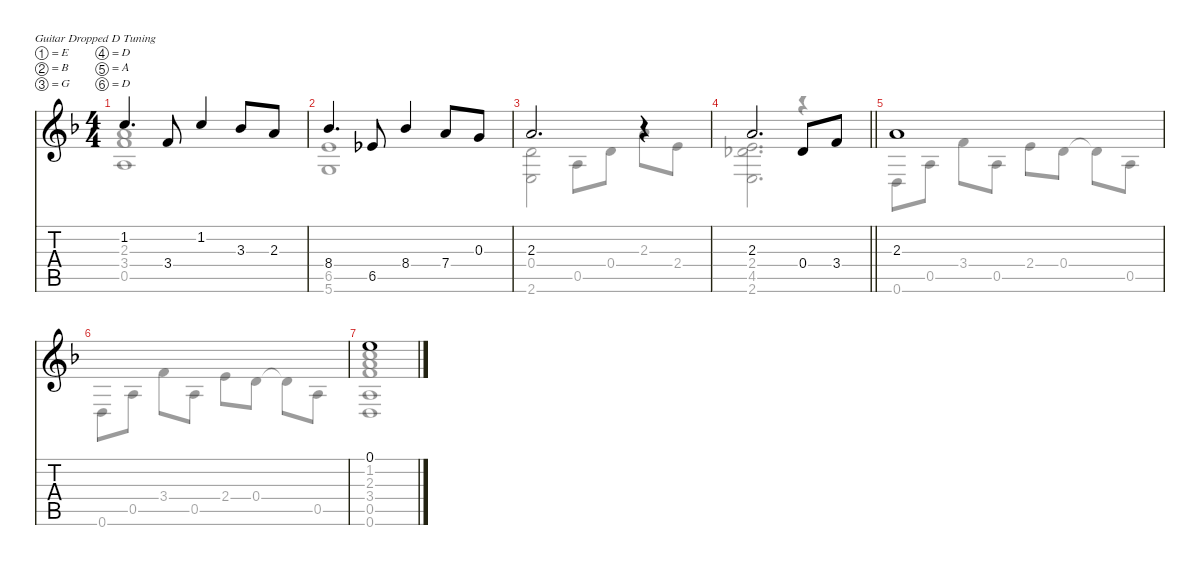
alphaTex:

\defaultSystemsLayout 4
\hideDynamics
\bracketExtendMode nobrackets
\singleTrackTrackNamePolicy hidden
\multiTrackTrackNamePolicy hidden
\firstSystemTrackNameMode fullname
\firstSystemTrackNameOrientation horizontal
\otherSystemsTrackNameOrientation horizontal
\track ("Acoustic Guitar" "Acoustic G") {instrument acousticguitarnylon}
\staff {score tabs}
\tuning (E4 B3 G3 D3 A2 D2)
\voice
\ts (4 4)
\tempo (100 hide)
\clef g2
\ks dminor
1.2.4{d dy mf} 3.4.8 1.2.4 3.3.8 2.3.8 |
8.4.4{d} 6.5.8 8.4.4 7.4.8 0.3.8 |
2.3.2{d} r.4 |
\barLineRight lightlight
2.3.2{d} 0.4.8 3.4.8 |
2.3.1 |
|
0.1.1
\voice
\clef g2
\ottava regular
\simile none
\ks dminor
(0.5 3.4 2.3).1{dy mf} |
(6.5 5.6).1 |
(2.6 0.4).2 0.5.8 0.4.8 2.3.8 2.4.8 |
\barLineRight lightlight
(2.4 4.5 2.6).2{d} r.4 |
0.6.8 0.5.8 3.4.8 0.5.8 2.4.8 0.4.8 0.4{t}.8 0.5.8 |
0.6.8 0.5.8 3.4.8 0.5.8 2.4.8 0.4.8 0.4{t}.8 0.5.8 |
(0.6 0.5 3.4 2.3 1.2).1
